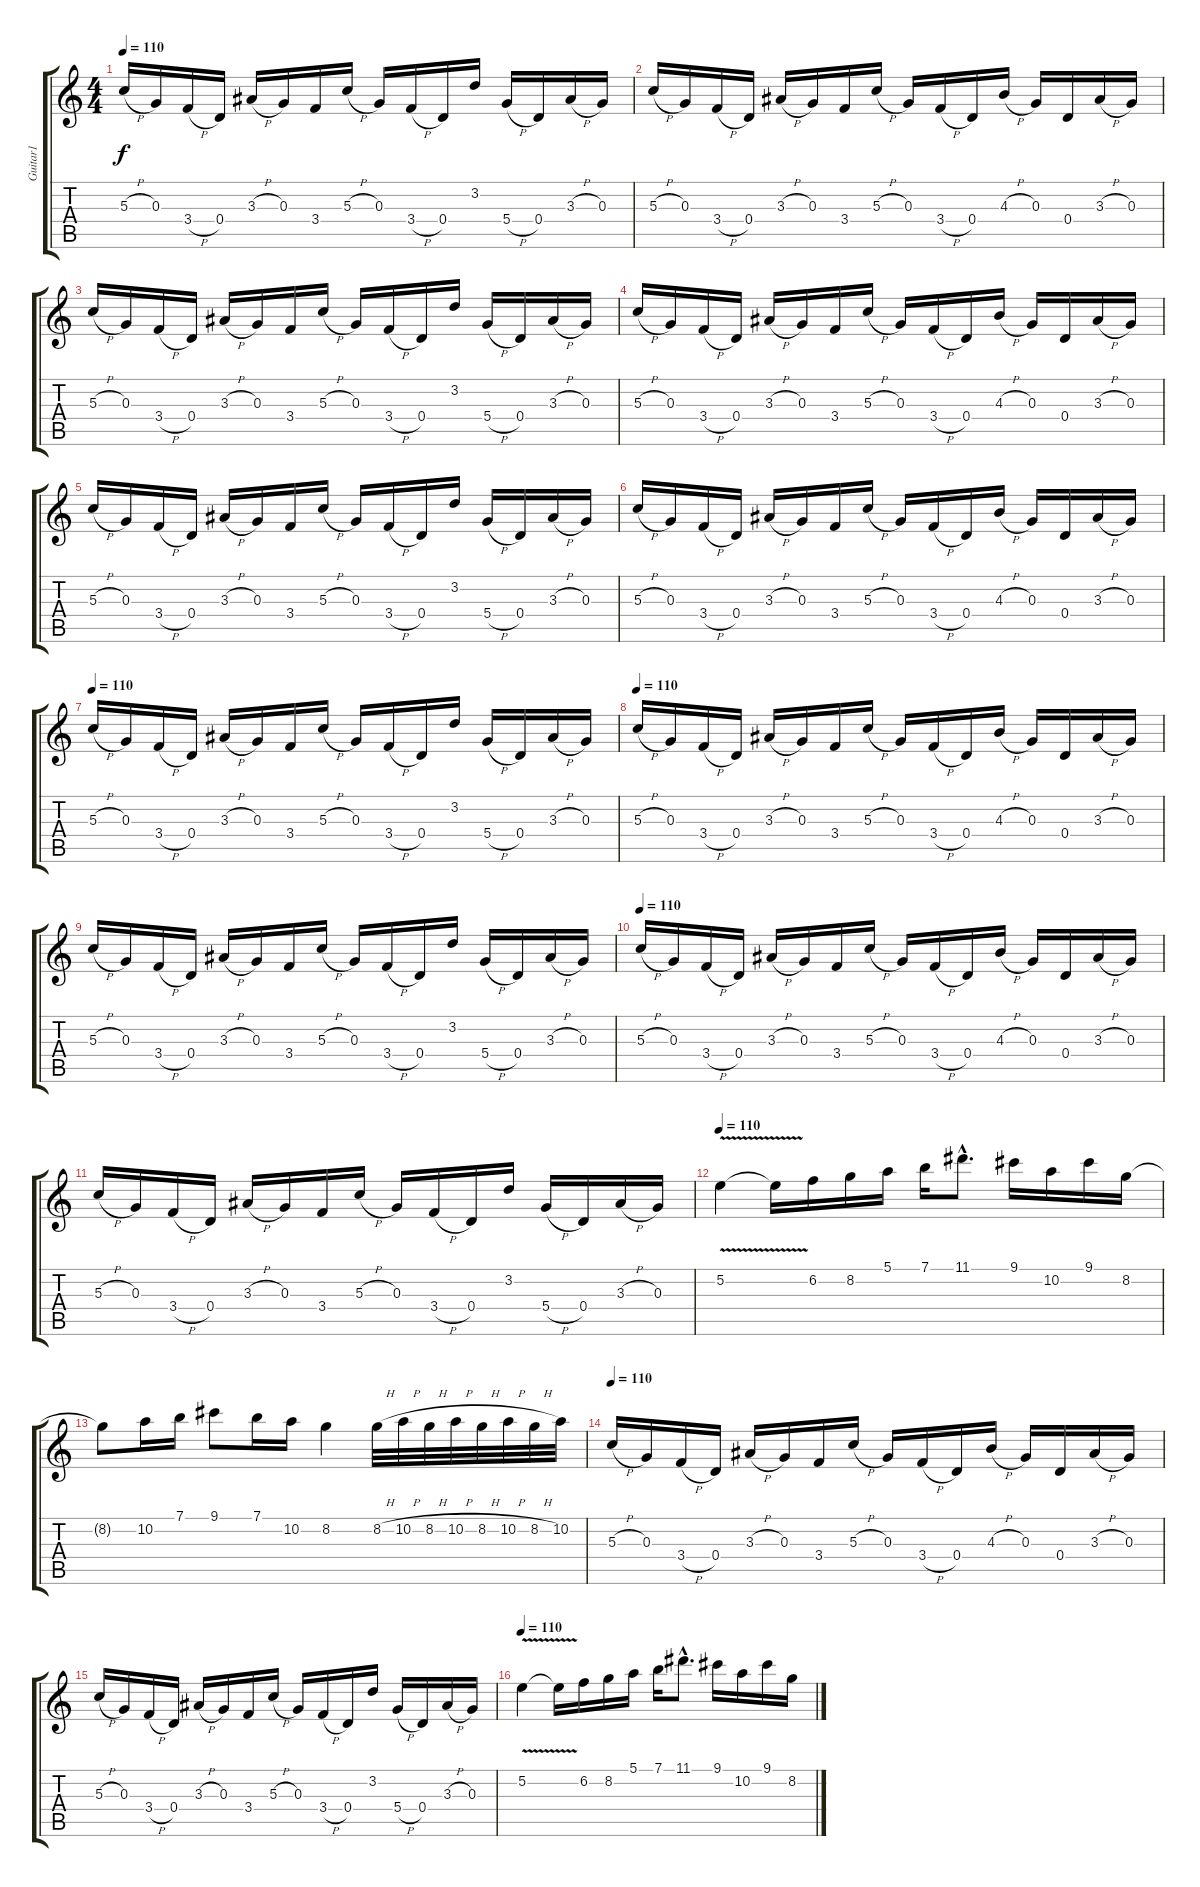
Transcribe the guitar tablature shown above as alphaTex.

\track ("Guitar1" "Guitar1") {instrument overdrivenguitar}
\staff {score tabs}
\tuning (E4 B3 G3 D3 A2 E2) {hide}
\ts (4 4)
\tempo 110
\clef g2
\ks c
5.3{h}.16{dy f} 0.3.16 3.4{h}.16 0.4.16 3.3{h}.16 0.3.16 3.4.16 5.3{h}.16 0.3.16 3.4{h}.16 0.4.16 3.2.16 5.4{h}.16 0.4.16 3.3{h}.16 0.3.16 |
5.3{h}.16 0.3.16 3.4{h}.16 0.4.16 3.3{h}.16 0.3.16 3.4.16 5.3{h}.16 0.3.16 3.4{h}.16 0.4.16 4.3{h}.16 0.3.16 0.4.16 3.3{h}.16 0.3.16 |
5.3{h}.16 0.3.16 3.4{h}.16 0.4.16 3.3{h}.16 0.3.16 3.4.16 5.3{h}.16 0.3.16 3.4{h}.16 0.4.16 3.2.16 5.4{h}.16 0.4.16 3.3{h}.16 0.3.16 |
5.3{h}.16 0.3.16 3.4{h}.16 0.4.16 3.3{h}.16 0.3.16 3.4.16 5.3{h}.16 0.3.16 3.4{h}.16 0.4.16 4.3{h}.16 0.3.16 0.4.16 3.3{h}.16 0.3.16 |
5.3{h}.16 0.3.16 3.4{h}.16 0.4.16 3.3{h}.16 0.3.16 3.4.16 5.3{h}.16 0.3.16 3.4{h}.16 0.4.16 3.2.16 5.4{h}.16 0.4.16 3.3{h}.16 0.3.16 |
5.3{h}.16 0.3.16 3.4{h}.16 0.4.16 3.3{h}.16 0.3.16 3.4.16 5.3{h}.16 0.3.16 3.4{h}.16 0.4.16 4.3{h}.16 0.3.16 0.4.16 3.3{h}.16 0.3.16 |
\tempo 110
5.3{h}.16 0.3.16 3.4{h}.16 0.4.16 3.3{h}.16 0.3.16 3.4.16 5.3{h}.16 0.3.16 3.4{h}.16 0.4.16 3.2.16 5.4{h}.16 0.4.16 3.3{h}.16 0.3.16 |
\tempo 110
5.3{h}.16 0.3.16 3.4{h}.16 0.4.16 3.3{h}.16 0.3.16 3.4.16 5.3{h}.16 0.3.16 3.4{h}.16 0.4.16 4.3{h}.16 0.3.16 0.4.16 3.3{h}.16 0.3.16 |
5.3{h}.16 0.3.16 3.4{h}.16 0.4.16 3.3{h}.16 0.3.16 3.4.16 5.3{h}.16 0.3.16 3.4{h}.16 0.4.16 3.2.16 5.4{h}.16 0.4.16 3.3{h}.16 0.3.16 |
\tempo 110
5.3{h}.16 0.3.16 3.4{h}.16 0.4.16 3.3{h}.16 0.3.16 3.4.16 5.3{h}.16 0.3.16 3.4{h}.16 0.4.16 4.3{h}.16 0.3.16 0.4.16 3.3{h}.16 0.3.16 |
5.3{h}.16 0.3.16 3.4{h}.16 0.4.16 3.3{h}.16 0.3.16 3.4.16 5.3{h}.16 0.3.16 3.4{h}.16 0.4.16 3.2.16 5.4{h}.16 0.4.16 3.3{h}.16 0.3.16 |
\tempo 110
5.2{v}.4 5.2{t}.16 6.2.16 8.2.16 5.1.16 7.1.16 11.1{hac}.8{d} 9.1.16 10.2.16 9.1.16 8.2.16 |
8.2{t}.8 10.2.16 7.1.16 9.1.8 7.1.16 10.2.16 8.2.4 8.2{h}.32 10.2{h}.32 8.2{h}.32 10.2{h}.32 8.2{h}.32 10.2{h}.32 8.2{h}.32 10.2.32 |
\tempo 110
5.3{h}.16 0.3.16 3.4{h}.16 0.4.16 3.3{h}.16 0.3.16 3.4.16 5.3{h}.16 0.3.16 3.4{h}.16 0.4.16 4.3{h}.16 0.3.16 0.4.16 3.3{h}.16 0.3.16 |
5.3{h}.16 0.3.16 3.4{h}.16 0.4.16 3.3{h}.16 0.3.16 3.4.16 5.3{h}.16 0.3.16 3.4{h}.16 0.4.16 3.2.16 5.4{h}.16 0.4.16 3.3{h}.16 0.3.16 |
\tempo 110
5.2{v}.4 5.2{t}.16 6.2.16 8.2.16 5.1.16 7.1.16 11.1{hac}.8{d} 9.1.16 10.2.16 9.1.16 8.2.16
